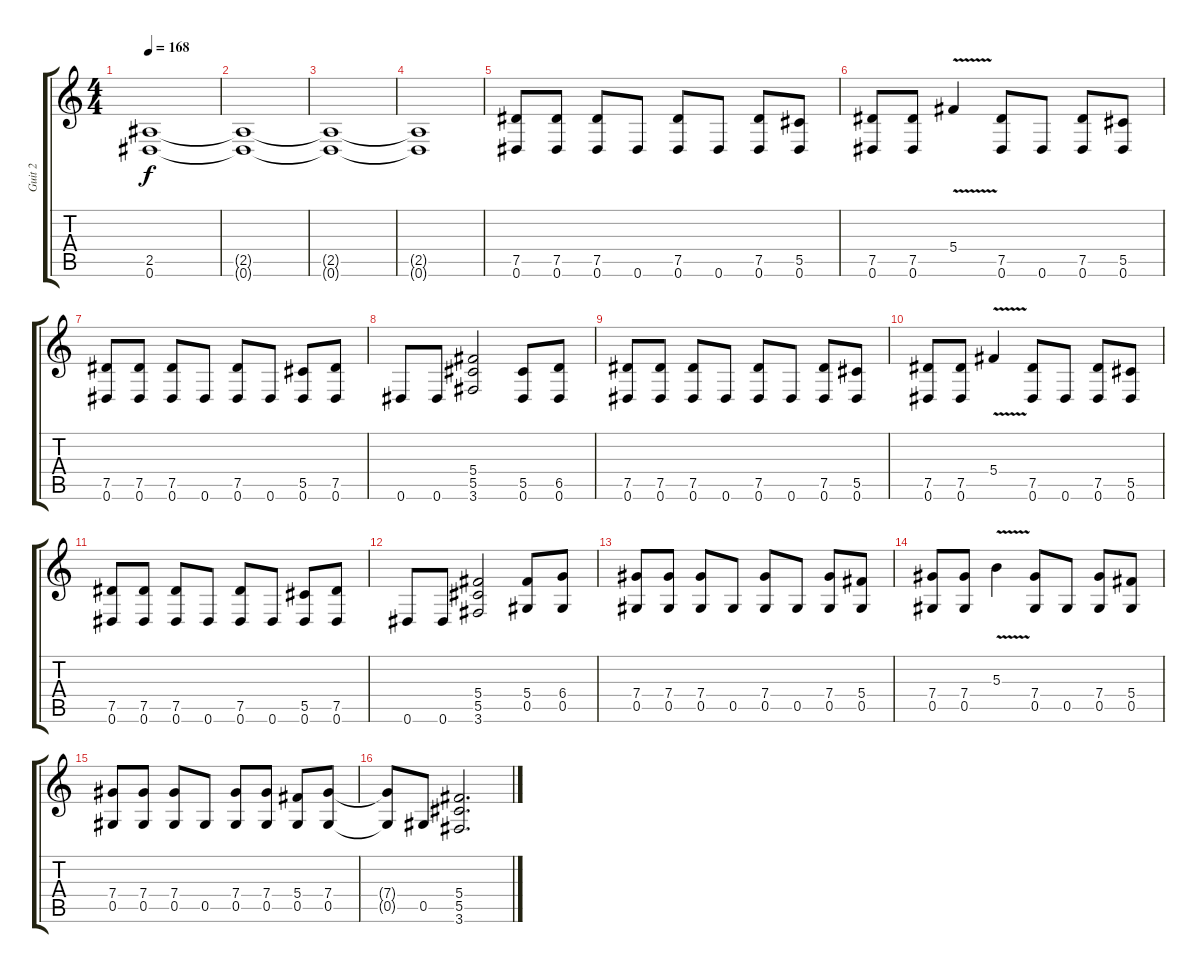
\track ("Guit 2" "Guit 2") {instrument distortionguitar}
\staff {score tabs}
\tuning (Eb4 Bb3 Gb3 Db3 Ab2 Eb2) {hide}
\ts (4 4)
\tempo 168
\clef g2
\ks c
(2.5 0.6).1{dy f} |
(2.5{t} 0.6{t}).1 |
(2.5{t} 0.6{t}).1 |
(2.5{t} 0.6{t}).1 |
(7.5 0.6).8 (7.5 0.6).8 (7.5 0.6).8 0.6.8 (7.5 0.6).8 0.6.8 (7.5 0.6).8 (5.5 0.6).8 |
(7.5 0.6).8 (7.5 0.6).8 5.4{v}.4 (7.5 0.6).8 0.6.8 (7.5 0.6).8 (5.5 0.6).8 |
(7.5 0.6).8 (7.5 0.6).8 (7.5 0.6).8 0.6.8 (7.5 0.6).8 0.6.8 (5.5 0.6).8 (7.5 0.6).8 |
0.6.8 0.6.8 (5.4 5.5 3.6).2 (5.5 0.6).8 (6.5 0.6).8 |
(7.5 0.6).8 (7.5 0.6).8 (7.5 0.6).8 0.6.8 (7.5 0.6).8 0.6.8 (7.5 0.6).8 (5.5 0.6).8 |
(7.5 0.6).8 (7.5 0.6).8 5.4{v}.4 (7.5 0.6).8 0.6.8 (7.5 0.6).8 (5.5 0.6).8 |
(7.5 0.6).8 (7.5 0.6).8 (7.5 0.6).8 0.6.8 (7.5 0.6).8 0.6.8 (5.5 0.6).8 (7.5 0.6).8 |
0.6.8 0.6.8 (5.4 5.5 3.6).2 (5.4 0.5).8 (6.4 0.5).8 |
(7.4 0.5).8 (7.4 0.5).8 (7.4 0.5).8 0.5.8 (7.4 0.5).8 0.5.8 (7.4 0.5).8 (5.4 0.5).8 |
(7.4 0.5).8 (7.4 0.5).8 5.3{v}.4 (7.4 0.5).8 0.5.8 (7.4 0.5).8 (5.4 0.5).8 |
(7.4 0.5).8 (7.4 0.5).8 (7.4 0.5).8 0.5.8 (7.4 0.5).8 (7.4 0.5).8 (5.4 0.5).8 (7.4 0.5).8 |
(7.4{t} 0.5{t}).8 0.5.8 (5.4 5.5 3.6).2{d}
